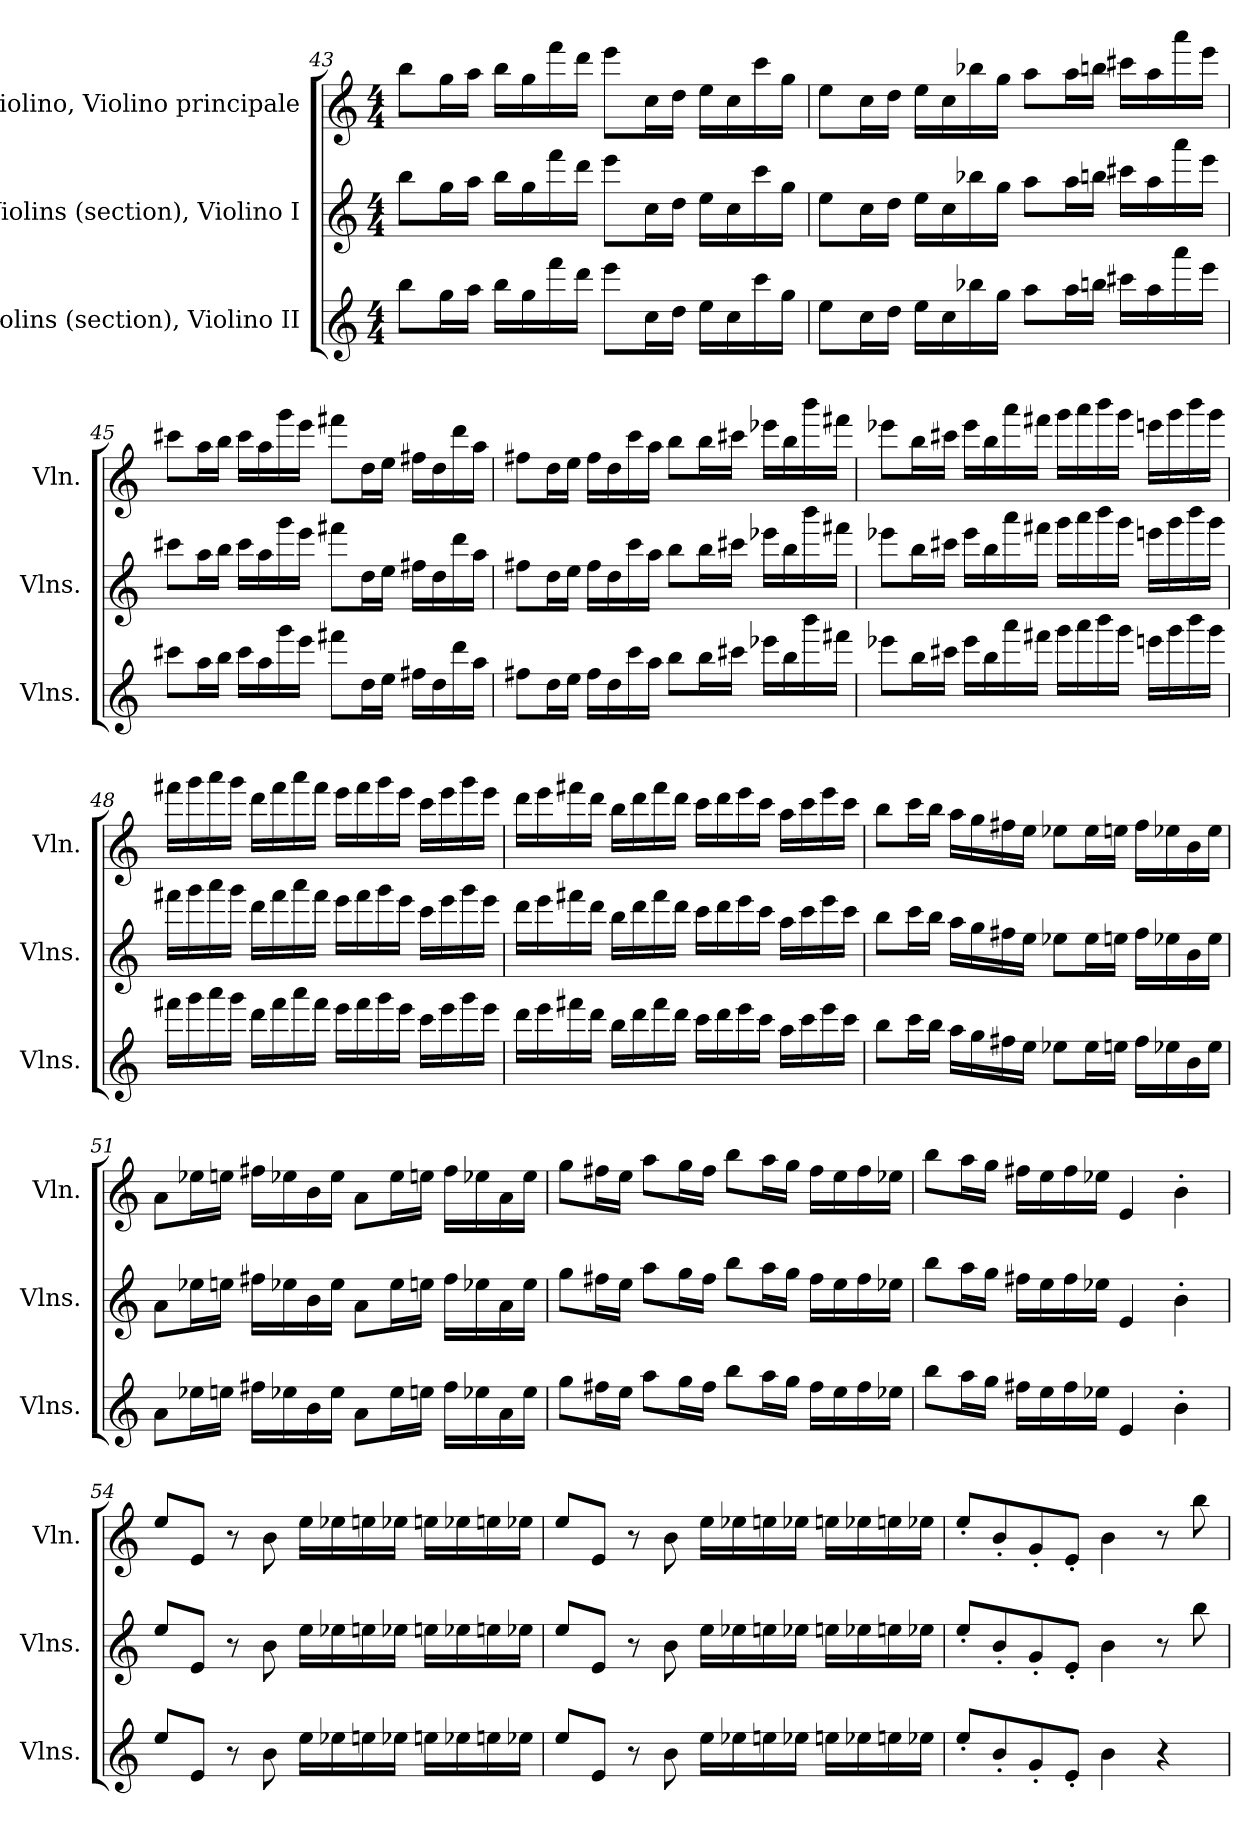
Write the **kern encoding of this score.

**kern	**kern	**kern
*part3	*part2	*part1
*staff3	*staff2	*staff1
*I"Violins (section), Violino II	*I"Violins (section), Violino I	*I"Violino, Violino principale
*I'Vlns.	*I'Vlns.	*I'Vln.
!!LO:LB:g=z
*clefG2	*clefG2	*clefG2
*k[]	*k[]	*k[]
*M4/4	*M4/4	*M4/4
=43	=43	=43
8bb\L	8bb\L	8bb\L
16gg\L	16gg\L	16gg\L
16aa\JJ	16aa\JJ	16aa\JJ
16bb\LL	16bb\LL	16bb\LL
16gg\	16gg\	16gg\
16fff\	16fff\	16fff\
16ddd\JJ	16ddd\JJ	16ddd\JJ
8eee\L	8eee\L	8eee\L
16cc\L	16cc\L	16cc\L
16dd\JJ	16dd\JJ	16dd\JJ
16ee\LL	16ee\LL	16ee\LL
16cc\	16cc\	16cc\
16ccc\	16ccc\	16ccc\
16gg\JJ	16gg\JJ	16gg\JJ
=44	=44	=44
8ee\L	8ee\L	8ee\L
16cc\L	16cc\L	16cc\L
16dd\JJ	16dd\JJ	16dd\JJ
16ee\LL	16ee\LL	16ee\LL
16cc\	16cc\	16cc\
16bb-X\	16bb-X\	16bb-X\
16gg\JJ	16gg\JJ	16gg\JJ
8aa\L	8aa\L	8aa\L
16aa\L	16aa\L	16aa\L
16bbn\JJ	16bbn\JJ	16bbn\JJ
16ccc#X\LL	16ccc#X\LL	16ccc#X\LL
16aa\	16aa\	16aa\
16aaa\	16aaa\	16aaa\
16eee\JJ	16eee\JJ	16eee\JJ
!!LO:PB:g=z
=45	=45	=45
8ccc#X\L	8ccc#X\L	8ccc#X\L
16aa\L	16aa\L	16aa\L
16bb\JJ	16bb\JJ	16bb\JJ
16ccc#\LL	16ccc#\LL	16ccc#\LL
16aa\	16aa\	16aa\
16ggg\	16ggg\	16ggg\
16eee\JJ	16eee\JJ	16eee\JJ
8fff#X\L	8fff#X\L	8fff#X\L
16dd\L	16dd\L	16dd\L
16ee\JJ	16ee\JJ	16ee\JJ
16ff#X\LL	16ff#X\LL	16ff#X\LL
16dd\	16dd\	16dd\
16ddd\	16ddd\	16ddd\
16aa\JJ	16aa\JJ	16aa\JJ
=46	=46	=46
8ff#X\L	8ff#X\L	8ff#X\L
16dd\L	16dd\L	16dd\L
16ee\JJ	16ee\JJ	16ee\JJ
16ff#\LL	16ff#\LL	16ff#\LL
16dd\	16dd\	16dd\
16ccc\	16ccc\	16ccc\
16aa\JJ	16aa\JJ	16aa\JJ
8bb\L	8bb\L	8bb\L
16bb\L	16bb\L	16bb\L
16ccc#X\JJ	16ccc#X\JJ	16ccc#X\JJ
16eee-X\LL	16eee-X\LL	16eee-X\LL
16bb\	16bb\	16bb\
16bbb\	16bbb\	16bbb\
16fff#X\JJ	16fff#X\JJ	16fff#X\JJ
!!LO:LB:g=z
=47	=47	=47
8eee-X\L	8eee-X\L	8eee-X\L
16bb\L	16bb\L	16bb\L
16ccc#X\JJ	16ccc#X\JJ	16ccc#X\JJ
16eee-\LL	16eee-\LL	16eee-\LL
16bb\	16bb\	16bb\
16aaa\	16aaa\	16aaa\
16fff#X\JJ	16fff#X\JJ	16fff#X\JJ
16ggg\LL	16ggg\LL	16ggg\LL
16aaa\	16aaa\	16aaa\
16bbb\	16bbb\	16bbb\
16ggg\JJ	16ggg\JJ	16ggg\JJ
16eeen\LL	16eeen\LL	16eeen\LL
16ggg\	16ggg\	16ggg\
16bbb\	16bbb\	16bbb\
16ggg\JJ	16ggg\JJ	16ggg\JJ
=48	=48	=48
16fff#X\LL	16fff#X\LL	16fff#X\LL
16ggg\	16ggg\	16ggg\
16aaa\	16aaa\	16aaa\
16ggg\JJ	16ggg\JJ	16ggg\JJ
16ddd\LL	16ddd\LL	16ddd\LL
16fff#\	16fff#\	16fff#\
16aaa\	16aaa\	16aaa\
16fff#\JJ	16fff#\JJ	16fff#\JJ
16eee\LL	16eee\LL	16eee\LL
16fff#\	16fff#\	16fff#\
16ggg\	16ggg\	16ggg\
16eee\JJ	16eee\JJ	16eee\JJ
16ccc\LL	16ccc\LL	16ccc\LL
16eee\	16eee\	16eee\
16ggg\	16ggg\	16ggg\
16eee\JJ	16eee\JJ	16eee\JJ
!!LO:LB:g=z
=49	=49	=49
16ddd\LL	16ddd\LL	16ddd\LL
16eee\	16eee\	16eee\
16fff#X\	16fff#X\	16fff#X\
16ddd\JJ	16ddd\JJ	16ddd\JJ
16bb\LL	16bb\LL	16bb\LL
16ddd\	16ddd\	16ddd\
16fff#\	16fff#\	16fff#\
16ddd\JJ	16ddd\JJ	16ddd\JJ
16ccc\LL	16ccc\LL	16ccc\LL
16ddd\	16ddd\	16ddd\
16eee\	16eee\	16eee\
16ccc\JJ	16ccc\JJ	16ccc\JJ
16aa\LL	16aa\LL	16aa\LL
16ccc\	16ccc\	16ccc\
16eee\	16eee\	16eee\
16ccc\JJ	16ccc\JJ	16ccc\JJ
=50	=50	=50
8bb\L	8bb\L	8bb\L
16ccc\L	16ccc\L	16ccc\L
16bb\JJ	16bb\JJ	16bb\JJ
16aa\LL	16aa\LL	16aa\LL
16gg\	16gg\	16gg\
16ff#X\	16ff#X\	16ff#X\
16ee\JJ	16ee\JJ	16ee\JJ
8ee-X\L	8ee-X\L	8ee-X\L
16ee-\L	16ee-\L	16ee-\L
16een\JJ	16een\JJ	16een\JJ
16ff#\LL	16ff#\LL	16ff#\LL
16ee-X\	16ee-X\	16ee-X\
16b\	16b\	16b\
16ee-\JJ	16ee-\JJ	16ee-\JJ
!!LO:LB:g=z
=51	=51	=51
8a\L	8a\L	8a\L
16ee-X\L	16ee-X\L	16ee-X\L
16een\JJ	16een\JJ	16een\JJ
16ff#X\LL	16ff#X\LL	16ff#X\LL
16ee-X\	16ee-X\	16ee-X\
16b\	16b\	16b\
16ee-\JJ	16ee-\JJ	16ee-\JJ
8a\L	8a\L	8a\L
16ee-\L	16ee-\L	16ee-\L
16een\JJ	16een\JJ	16een\JJ
16ff#\LL	16ff#\LL	16ff#\LL
16ee-X\	16ee-X\	16ee-X\
16a\	16a\	16a\
16ee-\JJ	16ee-\JJ	16ee-\JJ
=52	=52	=52
8gg\L	8gg\L	8gg\L
16ff#X\L	16ff#X\L	16ff#X\L
16ee\JJ	16ee\JJ	16ee\JJ
8aa\L	8aa\L	8aa\L
16gg\L	16gg\L	16gg\L
16ff#\JJ	16ff#\JJ	16ff#\JJ
8bb\L	8bb\L	8bb\L
16aa\L	16aa\L	16aa\L
16gg\JJ	16gg\JJ	16gg\JJ
16ff#\LL	16ff#\LL	16ff#\LL
16ee\	16ee\	16ee\
16ff#\	16ff#\	16ff#\
16ee-X\JJ	16ee-X\JJ	16ee-X\JJ
=53	=53	=53
8bb\L	8bb\L	8bb\L
16aa\L	16aa\L	16aa\L
16gg\JJ	16gg\JJ	16gg\JJ
16ff#X\LL	16ff#X\LL	16ff#X\LL
16ee\	16ee\	16ee\
16ff#\	16ff#\	16ff#\
16ee-X\JJ	16ee-X\JJ	16ee-X\JJ
4e/	4e/	4e/
4b'\	4b'\	4b'\
!!LO:PB:g=z
=54	=54	=54
8ee/L	8ee/L	8ee/L
8e/J	8e/J	8e/J
8r	8r	8r
8b\	8b\	8b\
16ee\LL	16ee\LL	16ee\LL
16ee-X\	16ee-X\	16ee-X\
16een\	16een\	16een\
16ee-X\JJ	16ee-X\JJ	16ee-X\JJ
16een\LL	16een\LL	16een\LL
16ee-X\	16ee-X\	16ee-X\
16een\	16een\	16een\
16ee-X\JJ	16ee-X\JJ	16ee-X\JJ
=55	=55	=55
8ee/L	8ee/L	8ee/L
8e/J	8e/J	8e/J
8r	8r	8r
8b\	8b\	8b\
16ee\LL	16ee\LL	16ee\LL
16ee-X\	16ee-X\	16ee-X\
16een\	16een\	16een\
16ee-X\JJ	16ee-X\JJ	16ee-X\JJ
16een\LL	16een\LL	16een\LL
16ee-X\	16ee-X\	16ee-X\
16een\	16een\	16een\
16ee-X\JJ	16ee-X\JJ	16ee-X\JJ
=56	=56	=56
8ee'/L	8ee'/L	8ee'/L
8b'/	8b'/	8b'/
8g'/	8g'/	8g'/
8e'/J	8e'/J	8e'/J
4b\	4b\	4b\
4r	8r	8r
.	8bb\	8bb\
=	=	=
*-	*-	*-
